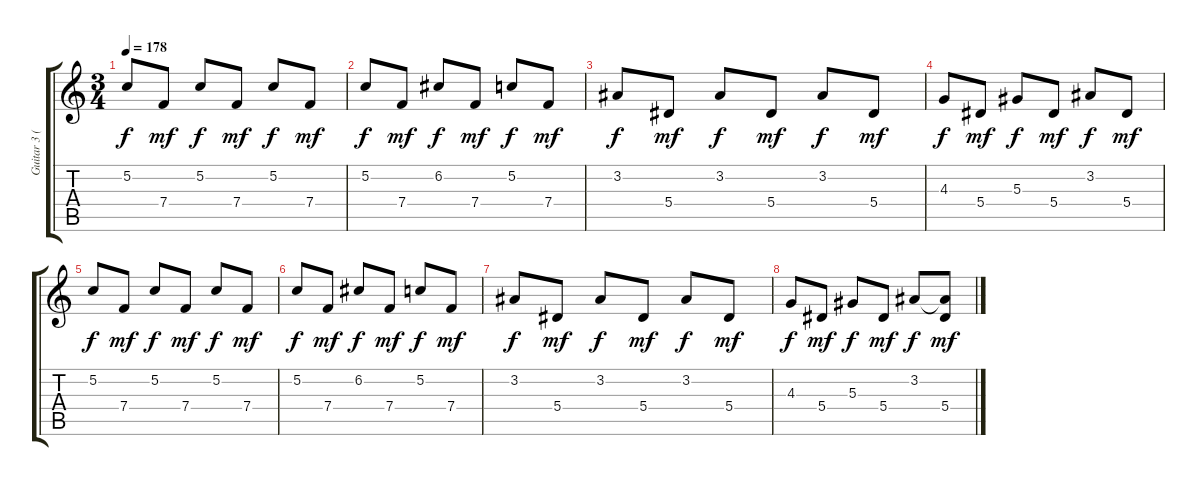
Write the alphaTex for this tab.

\track ("Guitar 3 (Rhytm)" "Guitar 3 (") {instrument distortionguitar}
\staff {score tabs}
\tuning (C4 G3 Eb3 Bb2 F2 C2) {hide}
\ts (3 4)
\tempo 178
\clef g2
\ks c
5.2.8{dy f} 7.4.8{dy mf} 5.2.8{dy f} 7.4.8{dy mf} 5.2.8{dy f} 7.4.8{dy mf} |
5.2.8{dy f} 7.4.8{dy mf} 6.2.8{dy f} 7.4.8{dy mf} 5.2.8{dy f} 7.4.8{dy mf} |
3.2.8{dy f} 5.4.8{dy mf} 3.2.8{dy f} 5.4.8{dy mf} 3.2.8{dy f} 5.4.8{dy mf} |
4.3.8{dy f} 5.4.8{dy mf} 5.3.8{dy f} 5.4.8{dy mf} 3.2.8{dy f} 5.4.8{dy mf} |
5.2.8{dy f} 7.4.8{dy mf} 5.2.8{dy f} 7.4.8{dy mf} 5.2.8{dy f} 7.4.8{dy mf} |
5.2.8{dy f} 7.4.8{dy mf} 6.2.8{dy f} 7.4.8{dy mf} 5.2.8{dy f} 7.4.8{dy mf} |
3.2.8{dy f} 5.4.8{dy mf} 3.2.8{dy f} 5.4.8{dy mf} 3.2.8{dy f} 5.4.8{dy mf} |
4.3.8{dy f} 5.4.8{dy mf} 5.3.8{dy f} 5.4.8{dy mf} 3.2.8{dy f} (3.2{t} 5.4).8{dy mf}
